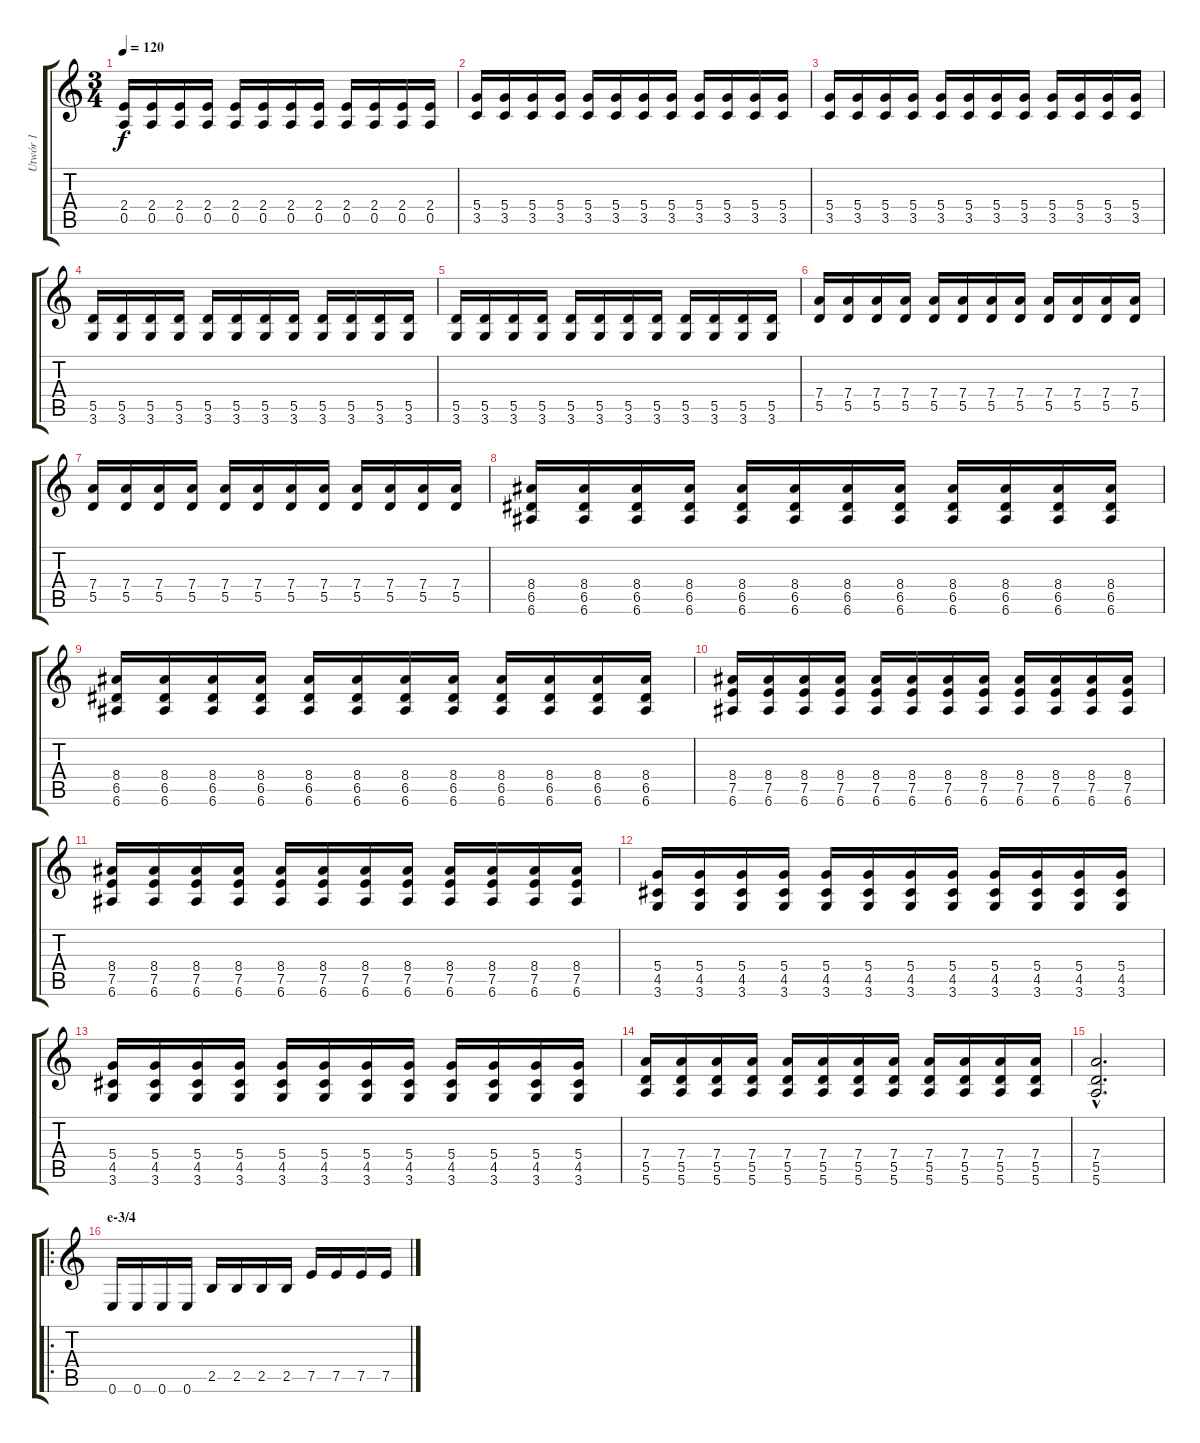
\track ("Utwór 1" "Utwór 1") {instrument acousticguitarnylon}
\staff {score tabs}
\tuning (E4 B3 G3 D3 A2 E2) {hide}
\ts (3 4)
\tempo 120
\clef g2
\ks c
(2.4 0.5).16{dy f} (2.4 0.5).16 (2.4 0.5).16 (2.4 0.5).16 (2.4 0.5).16 (2.4 0.5).16 (2.4 0.5).16 (2.4 0.5).16 (2.4 0.5).16 (2.4 0.5).16 (2.4 0.5).16 (2.4 0.5).16 |
(5.4 3.5).16 (5.4 3.5).16 (5.4 3.5).16 (5.4 3.5).16 (5.4 3.5).16 (5.4 3.5).16 (5.4 3.5).16 (5.4 3.5).16 (5.4 3.5).16 (5.4 3.5).16 (5.4 3.5).16 (5.4 3.5).16 |
(5.4 3.5).16 (5.4 3.5).16 (5.4 3.5).16 (5.4 3.5).16 (5.4 3.5).16 (5.4 3.5).16 (5.4 3.5).16 (5.4 3.5).16 (5.4 3.5).16 (5.4 3.5).16 (5.4 3.5).16 (5.4 3.5).16 |
(5.5 3.6).16 (5.5 3.6).16 (5.5 3.6).16 (5.5 3.6).16 (5.5 3.6).16 (5.5 3.6).16 (5.5 3.6).16 (5.5 3.6).16 (5.5 3.6).16 (5.5 3.6).16 (5.5 3.6).16 (5.5 3.6).16 |
(5.5 3.6).16 (5.5 3.6).16 (5.5 3.6).16 (5.5 3.6).16 (5.5 3.6).16 (5.5 3.6).16 (5.5 3.6).16 (5.5 3.6).16 (5.5 3.6).16 (5.5 3.6).16 (5.5 3.6).16 (5.5 3.6).16 |
(7.4 5.5).16 (7.4 5.5).16 (7.4 5.5).16 (7.4 5.5).16 (7.4 5.5).16 (7.4 5.5).16 (7.4 5.5).16 (7.4 5.5).16 (7.4 5.5).16 (7.4 5.5).16 (7.4 5.5).16 (7.4 5.5).16 |
(7.4 5.5).16 (7.4 5.5).16 (7.4 5.5).16 (7.4 5.5).16 (7.4 5.5).16 (7.4 5.5).16 (7.4 5.5).16 (7.4 5.5).16 (7.4 5.5).16 (7.4 5.5).16 (7.4 5.5).16 (7.4 5.5).16 |
(8.4 6.5 6.6).16 (8.4 6.5 6.6).16 (8.4 6.5 6.6).16 (8.4 6.5 6.6).16 (8.4 6.5 6.6).16 (8.4 6.5 6.6).16 (8.4 6.5 6.6).16 (8.4 6.5 6.6).16 (8.4 6.5 6.6).16 (8.4 6.5 6.6).16 (8.4 6.5 6.6).16 (8.4 6.5 6.6).16 |
(8.4 6.5 6.6).16 (8.4 6.5 6.6).16 (8.4 6.5 6.6).16 (8.4 6.5 6.6).16 (8.4 6.5 6.6).16 (8.4 6.5 6.6).16 (8.4 6.5 6.6).16 (8.4 6.5 6.6).16 (8.4 6.5 6.6).16 (8.4 6.5 6.6).16 (8.4 6.5 6.6).16 (8.4 6.5 6.6).16 |
(8.4 7.5 6.6).16 (8.4 7.5 6.6).16 (8.4 7.5 6.6).16 (8.4 7.5 6.6).16 (8.4 7.5 6.6).16 (8.4 7.5 6.6).16 (8.4 7.5 6.6).16 (8.4 7.5 6.6).16 (8.4 7.5 6.6).16 (8.4 7.5 6.6).16 (8.4 7.5 6.6).16 (8.4 7.5 6.6).16 |
(8.4 7.5 6.6).16 (8.4 7.5 6.6).16 (8.4 7.5 6.6).16 (8.4 7.5 6.6).16 (8.4 7.5 6.6).16 (8.4 7.5 6.6).16 (8.4 7.5 6.6).16 (8.4 7.5 6.6).16 (8.4 7.5 6.6).16 (8.4 7.5 6.6).16 (8.4 7.5 6.6).16 (8.4 7.5 6.6).16 |
(5.4 4.5 3.6).16 (5.4 4.5 3.6).16 (5.4 4.5 3.6).16 (5.4 4.5 3.6).16 (5.4 4.5 3.6).16 (5.4 4.5 3.6).16 (5.4 4.5 3.6).16 (5.4 4.5 3.6).16 (5.4 4.5 3.6).16 (5.4 4.5 3.6).16 (5.4 4.5 3.6).16 (5.4 4.5 3.6).16 |
(5.4 4.5 3.6).16 (5.4 4.5 3.6).16 (5.4 4.5 3.6).16 (5.4 4.5 3.6).16 (5.4 4.5 3.6).16 (5.4 4.5 3.6).16 (5.4 4.5 3.6).16 (5.4 4.5 3.6).16 (5.4 4.5 3.6).16 (5.4 4.5 3.6).16 (5.4 4.5 3.6).16 (5.4 4.5 3.6).16 |
(7.4 5.5 5.6).16 (7.4 5.5 5.6).16 (7.4 5.5 5.6).16 (7.4 5.5 5.6).16 (7.4 5.5 5.6).16 (7.4 5.5 5.6).16 (7.4 5.5 5.6).16 (7.4 5.5 5.6).16 (7.4 5.5 5.6).16 (7.4 5.5 5.6).16 (7.4 5.5 5.6).16 (7.4 5.5 5.6).16 |
(7.4{hac} 5.5{hac} 5.6{hac}).2{d} |
\ro
\section ("" "e-3/4")
0.6.16 0.6.16 0.6.16 0.6.16 2.5.16 2.5.16 2.5.16 2.5.16 7.5.16 7.5.16 7.5.16 7.5.16
